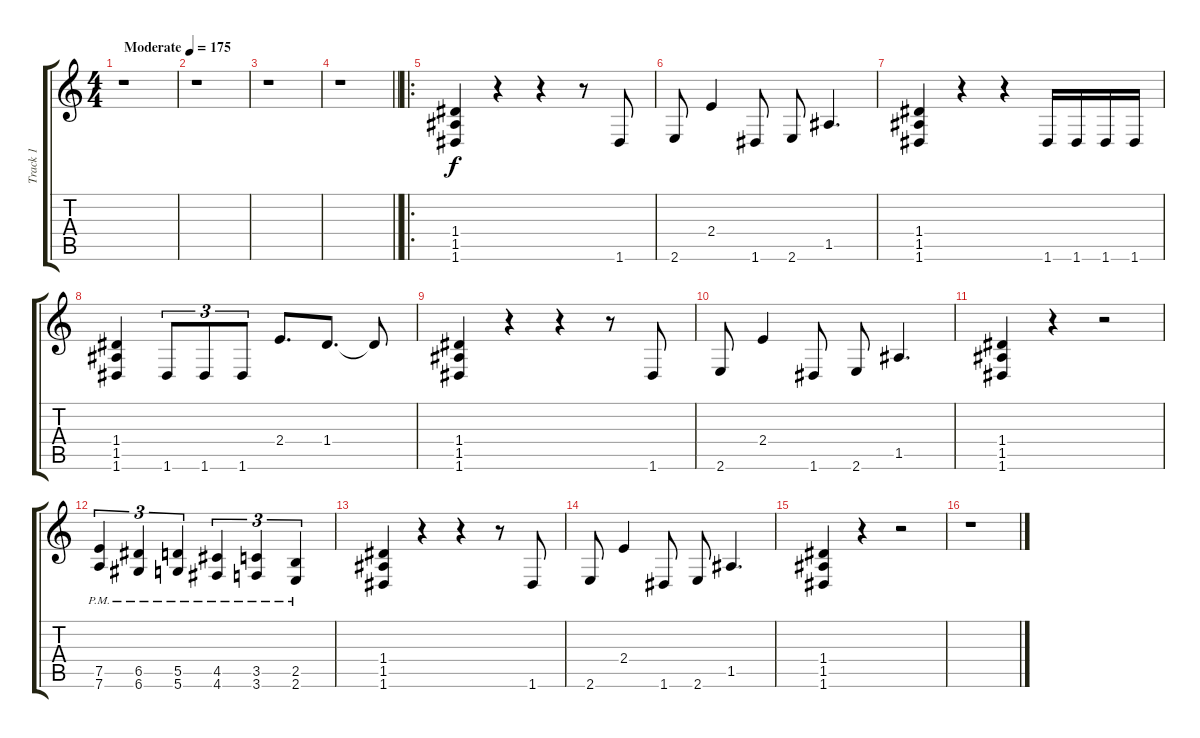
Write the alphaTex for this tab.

\track ("Track 1" "Track 1") {instrument distortionguitar}
\staff {score tabs}
\tuning (E4 B3 G3 D3 A2 D2) {hide}
\ts (4 4)
\tempo (175 "Moderate")
\clef g2
\ks c
r.1{dy f instrument distortionguitar} |
r.1 |
r.1 |
\barLineRight lightlight
r.1 |
\ro
(1.4 1.5 1.6).4 r.4 r.4 r.8 1.6.8 |
2.6.8 2.4.4 1.6.8 2.6.8 1.5.4{d} |
(1.4 1.5 1.6).4 r.4 r.4 1.6.16 1.6.16 1.6.16 1.6.16 |
(1.4 1.5 1.6).4 1.6.8{tu (3 2)} 1.6.8{tu (3 2)} 1.6.8{tu (3 2)} 2.4.8{d} 1.4.8{d} 1.4{t}.8 |
(1.4 1.5 1.6).4 r.4 r.4 r.8 1.6.8 |
2.6.8 2.4.4 1.6.8 2.6.8 1.5.4{d} |
(1.4 1.5 1.6).4 r.4 r.2 |
(7.5{pm} 7.6).4{tu (3 2)} (6.5{pm} 6.6).4{tu (3 2)} (5.5{pm} 5.6).4{tu (3 2)} (4.5{pm} 4.6).4{tu (3 2)} (3.5{pm} 3.6).4{tu (3 2)} (2.5{pm} 2.6).4{tu (3 2)} |
(1.4 1.5 1.6).4 r.4 r.4 r.8 1.6.8 |
2.6.8 2.4.4 1.6.8 2.6.8 1.5.4{d} |
(1.4 1.5 1.6).4 r.4 r.2 |
r.1
